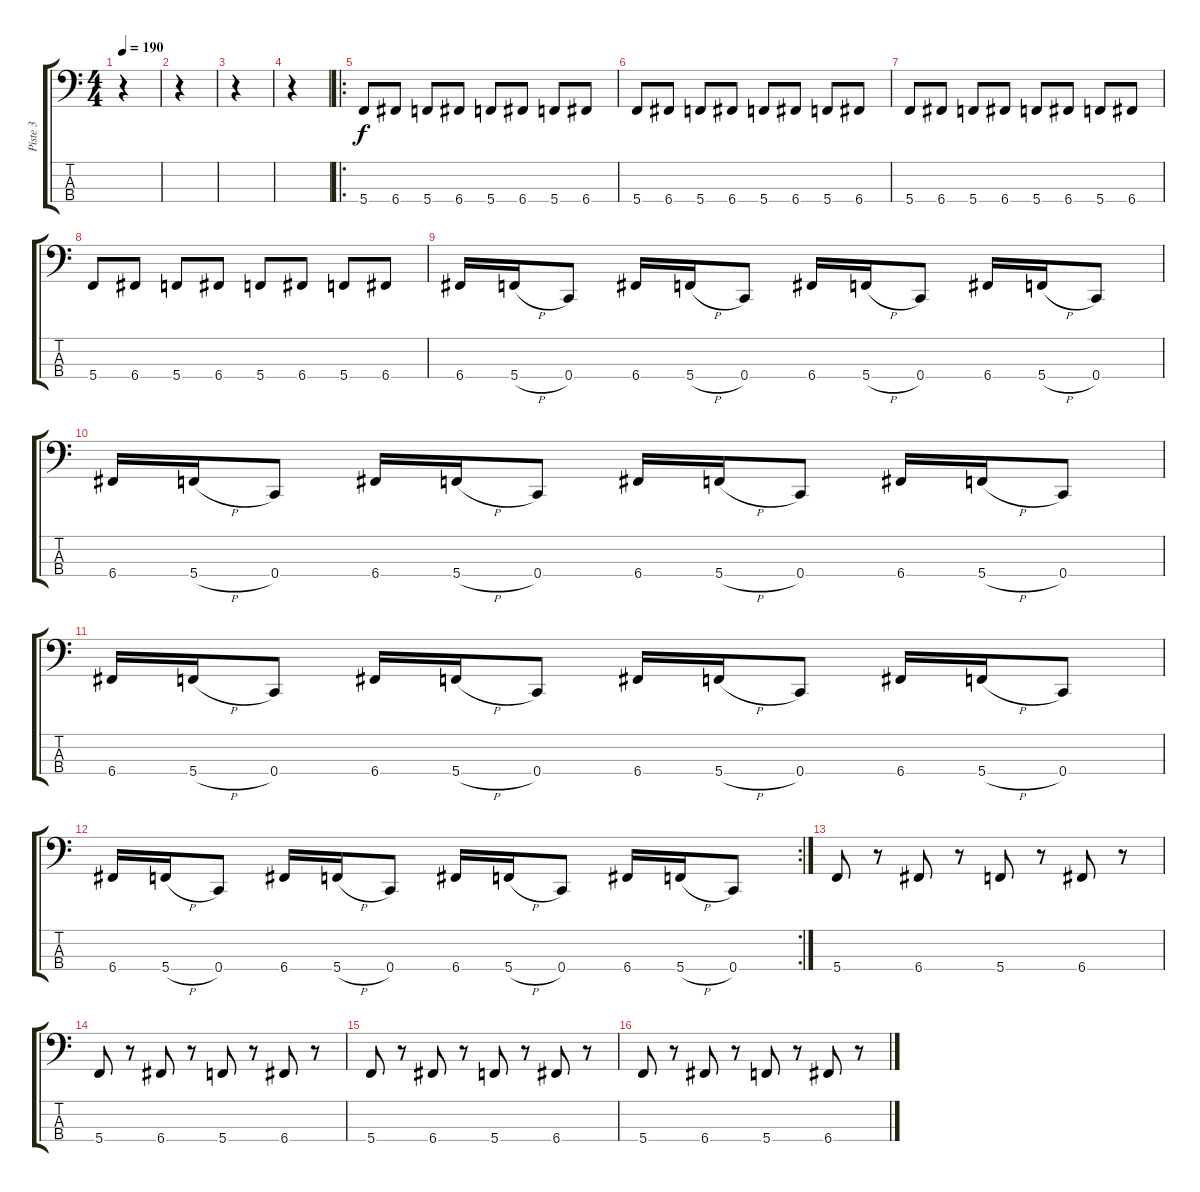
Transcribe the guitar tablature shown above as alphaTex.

\track ("Piste 3" "Piste 3") {instrument electricbassfinger}
\staff {score tabs}
\tuning (F2 C2 G1 C1) {hide}
\ts (4 4)
\tempo 190
\clef f4
\ks c
r.4{dy f instrument electricbassfinger} |
r.4 |
r.4 |
r.4 |
\ro
5.4.8 6.4.8 5.4.8 6.4.8 5.4.8 6.4.8 5.4.8 6.4.8 |
5.4.8 6.4.8 5.4.8 6.4.8 5.4.8 6.4.8 5.4.8 6.4.8 |
5.4.8 6.4.8 5.4.8 6.4.8 5.4.8 6.4.8 5.4.8 6.4.8 |
5.4.8 6.4.8 5.4.8 6.4.8 5.4.8 6.4.8 5.4.8 6.4.8 |
6.4.16 5.4{h}.16 0.4.8 6.4.16 5.4{h}.16 0.4.8 6.4.16 5.4{h}.16 0.4.8 6.4.16 5.4{h}.16 0.4.8 |
6.4.16 5.4{h}.16 0.4.8 6.4.16 5.4{h}.16 0.4.8 6.4.16 5.4{h}.16 0.4.8 6.4.16 5.4{h}.16 0.4.8 |
6.4.16 5.4{h}.16 0.4.8 6.4.16 5.4{h}.16 0.4.8 6.4.16 5.4{h}.16 0.4.8 6.4.16 5.4{h}.16 0.4.8 |
\rc 2
6.4.16 5.4{h}.16 0.4.8 6.4.16 5.4{h}.16 0.4.8 6.4.16 5.4{h}.16 0.4.8 6.4.16 5.4{h}.16 0.4.8 |
5.4.8 r.8 6.4.8 r.8 5.4.8 r.8 6.4.8 r.8 |
5.4.8 r.8 6.4.8 r.8 5.4.8 r.8 6.4.8 r.8 |
5.4.8 r.8 6.4.8 r.8 5.4.8 r.8 6.4.8 r.8 |
5.4.8 r.8 6.4.8 r.8 5.4.8 r.8 6.4.8 r.8
